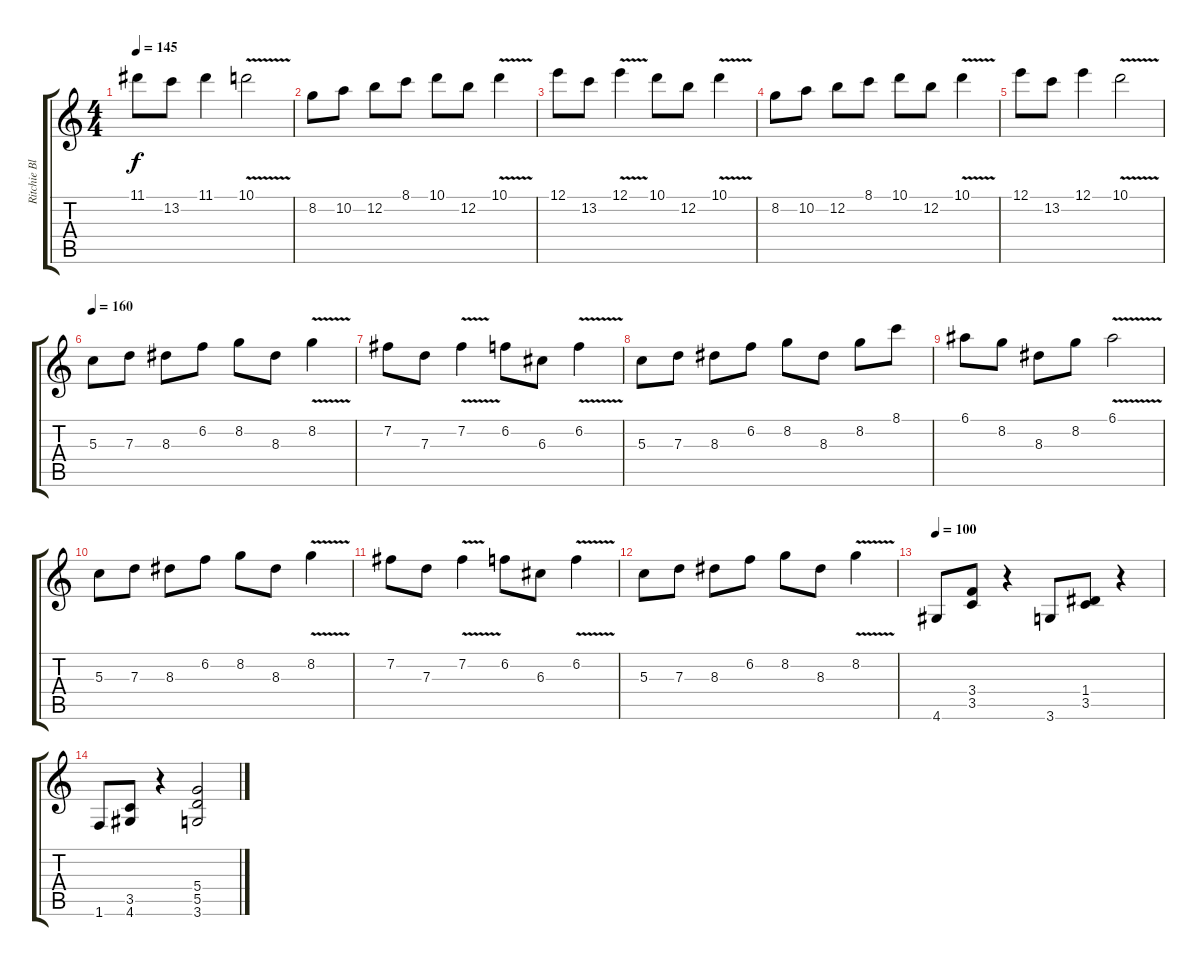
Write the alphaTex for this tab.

\track ("Ritchie Blackmore" "Ritchie Bl") {instrument distortionguitar}
\staff {score tabs}
\tuning (E4 B3 G3 D3 A2 E2) {hide}
\ts (4 4)
\tempo 145
\clef g2
\ks c
11.1.8{dy f} 13.2.8 11.1.4 10.1{v}.2 |
8.2.8 10.2.8 12.2.8 8.1.8 10.1.8 12.2.8 10.1{v}.4 |
12.1.8 13.2.8 12.1{v}.4 10.1.8 12.2.8 10.1{v}.4 |
8.2.8 10.2.8 12.2.8 8.1.8 10.1.8 12.2.8 10.1{v}.4 |
12.1.8 13.2.8 12.1.4 10.1{v}.2 |
\tempo 160
5.3.8 7.3.8 8.3.8 6.2.8 8.2.8 8.3.8 8.2{v}.4 |
7.2.8 7.3.8 7.2{v}.4 6.2.8 6.3.8 6.2{v}.4 |
5.3.8 7.3.8 8.3.8 6.2.8 8.2.8 8.3.8 8.2.8 8.1.8 |
6.1.8 8.2.8 8.3.8 8.2.8 6.1{v}.2 |
5.3.8 7.3.8 8.3.8 6.2.8 8.2.8 8.3.8 8.2{v}.4 |
7.2.8 7.3.8 7.2{v}.4 6.2.8 6.3.8 6.2{v}.4 |
5.3.8 7.3.8 8.3.8 6.2.8 8.2.8 8.3.8 8.2{v}.4 |
\tempo 100
4.6.8 (3.4 3.5).8 r.4 3.6.8 (1.4 3.5).8 r.4 |
1.6.8 (3.5 4.6).8 r.4 (5.4 5.5 3.6).2
